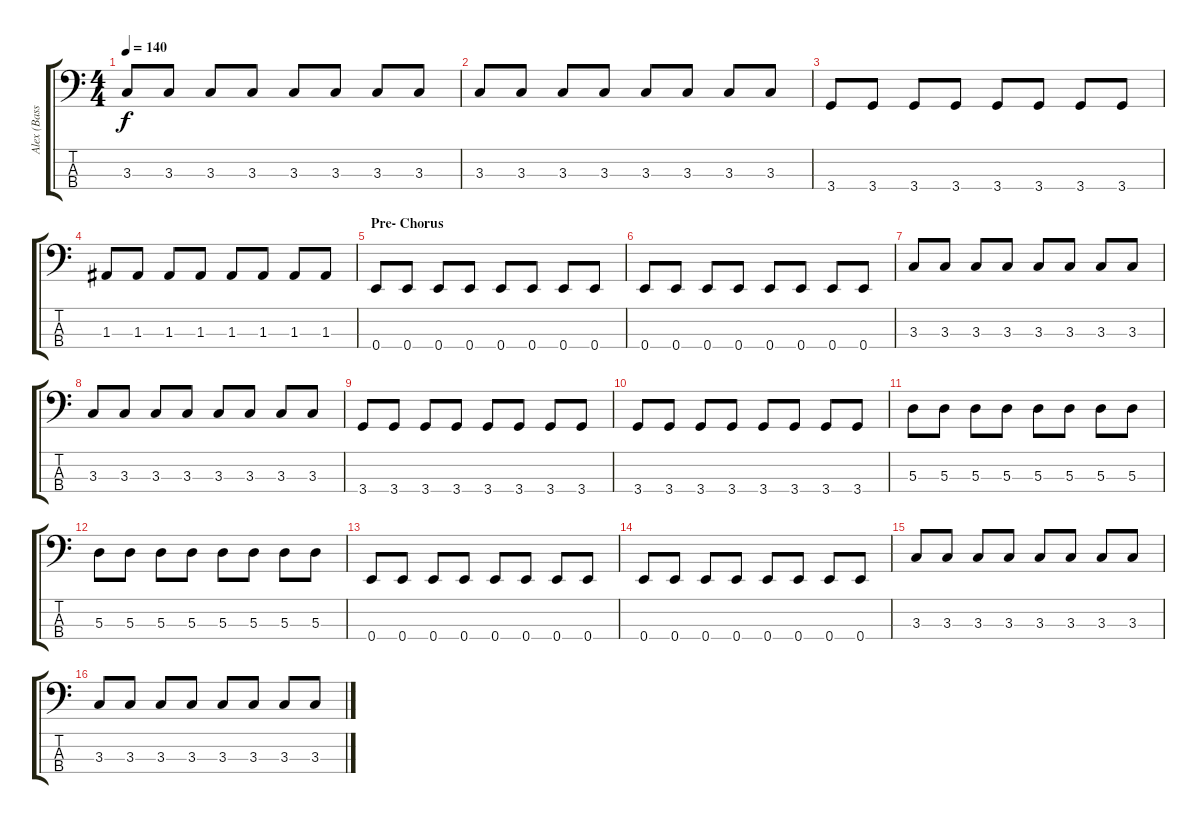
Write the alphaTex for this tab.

\track ("Alex (Bass)" "Alex (Bass") {instrument electricbassfinger}
\staff {score tabs}
\tuning (G2 D2 A1 E1) {hide}
\ts (4 4)
\tempo 140
\clef f4
\ks c
3.3.8{dy f} 3.3.8 3.3.8 3.3.8 3.3.8 3.3.8 3.3.8 3.3.8 |
3.3.8 3.3.8 3.3.8 3.3.8 3.3.8 3.3.8 3.3.8 3.3.8 |
3.4.8 3.4.8 3.4.8 3.4.8 3.4.8 3.4.8 3.4.8 3.4.8 |
1.3.8 1.3.8 1.3.8 1.3.8 1.3.8 1.3.8 1.3.8 1.3.8 |
\section ("" "Pre- Chorus")
0.4.8 0.4.8 0.4.8 0.4.8 0.4.8 0.4.8 0.4.8 0.4.8 |
0.4.8 0.4.8 0.4.8 0.4.8 0.4.8 0.4.8 0.4.8 0.4.8 |
3.3.8 3.3.8 3.3.8 3.3.8 3.3.8 3.3.8 3.3.8 3.3.8 |
3.3.8 3.3.8 3.3.8 3.3.8 3.3.8 3.3.8 3.3.8 3.3.8 |
3.4.8 3.4.8 3.4.8 3.4.8 3.4.8 3.4.8 3.4.8 3.4.8 |
3.4.8 3.4.8 3.4.8 3.4.8 3.4.8 3.4.8 3.4.8 3.4.8 |
5.3.8 5.3.8 5.3.8 5.3.8 5.3.8 5.3.8 5.3.8 5.3.8 |
5.3.8 5.3.8 5.3.8 5.3.8 5.3.8 5.3.8 5.3.8 5.3.8 |
0.4.8 0.4.8 0.4.8 0.4.8 0.4.8 0.4.8 0.4.8 0.4.8 |
0.4.8 0.4.8 0.4.8 0.4.8 0.4.8 0.4.8 0.4.8 0.4.8 |
3.3.8 3.3.8 3.3.8 3.3.8 3.3.8 3.3.8 3.3.8 3.3.8 |
3.3.8 3.3.8 3.3.8 3.3.8 3.3.8 3.3.8 3.3.8 3.3.8
